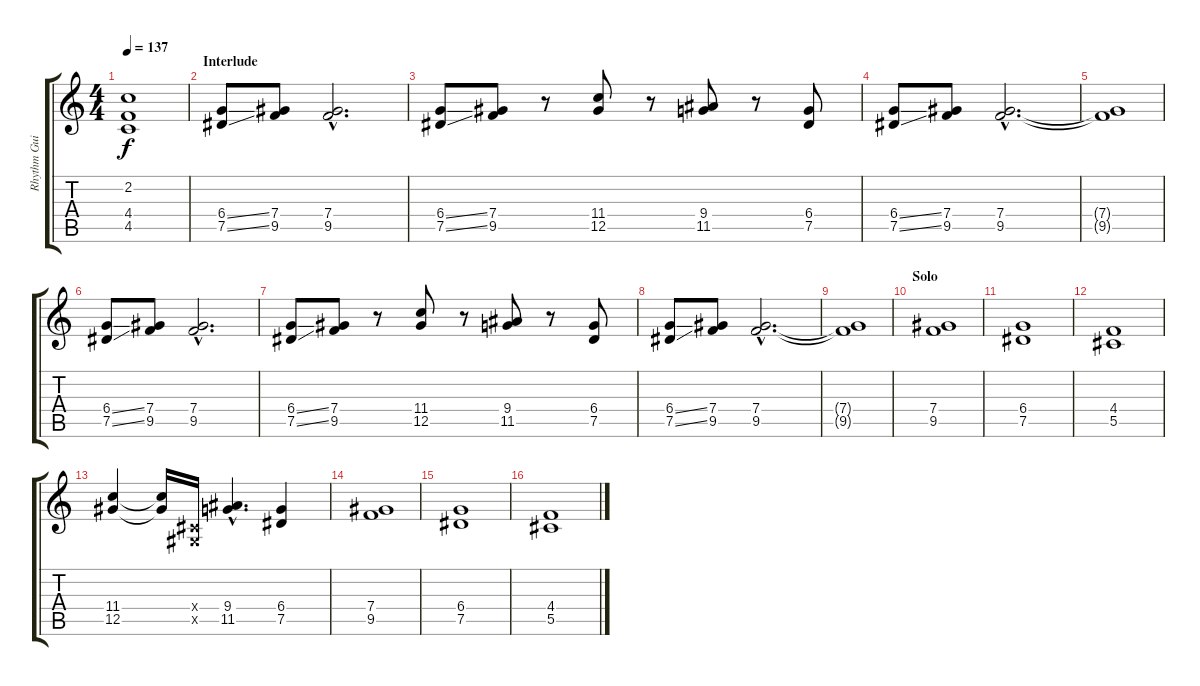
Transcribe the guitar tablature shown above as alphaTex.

\track ("Rhythm Guitar" "Rhythm Gui") {instrument distortionguitar}
\staff {score tabs}
\tuning (Eb4 Bb3 Gb3 Db3 Ab2 Eb2) {hide}
\ts (4 4)
\tempo 137
\clef g2
\ks c
(2.2{t} 4.4{t} 4.5{t}).1{dy f} |
\section ("" "Interlude")
(6.4{ss} 7.5{ss}).8 (7.4 9.5).8 (7.4{hac} 9.5{hac}).2{d} |
(6.4{ss} 7.5{ss}).8 (7.4 9.5).8 r.8 (11.4 12.5).8 r.8 (9.4 11.5).8 r.8 (6.4 7.5).8 |
(6.4{ss} 7.5{ss}).8 (7.4 9.5).8 (7.4{hac} 9.5{hac}).2{d} |
(7.4{t} 9.5{t}).1 |
(6.4{ss} 7.5{ss}).8 (7.4 9.5).8 (7.4{hac} 9.5{hac}).2{d} |
(6.4{ss} 7.5{ss}).8 (7.4 9.5).8 r.8 (11.4 12.5).8 r.8 (9.4 11.5).8 r.8 (6.4 7.5).8 |
(6.4{ss} 7.5{ss}).8 (7.4 9.5).8 (7.4{hac} 9.5{hac}).2{d} |
(7.4{t} 9.5{t}).1 |
\section ("" "Solo")
(7.4 9.5).1 |
(6.4 7.5).1 |
(4.4 5.5).1 |
(11.4 12.5).4 (11.4{t} 12.5{t}).16 (0.4{x} 0.5{x}).16 (9.4{hac} 11.5{hac}).4{d} (6.4 7.5).4 |
(7.4 9.5).1 |
(6.4 7.5).1 |
(4.4 5.5).1
